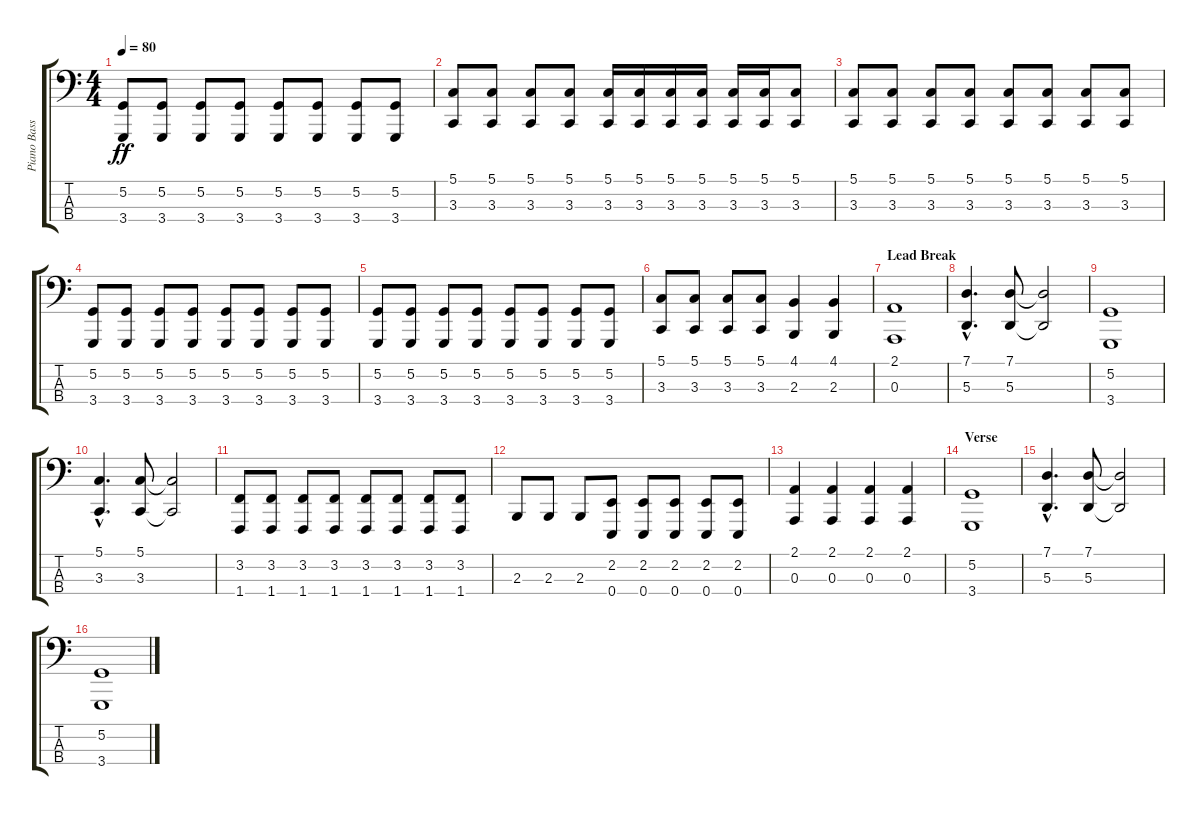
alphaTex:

\track ("Piano Bass" "Piano Bass") {instrument acousticgrandpiano}
\staff {score tabs}
\tuning (G2 D2 A1 E1) {hide}
\ts (4 4)
\tempo 80
\clef f4
\ks c
(5.2 3.4).8{dy ff} (5.2 3.4).8 (5.2 3.4).8 (5.2 3.4).8 (5.2 3.4).8 (5.2 3.4).8 (5.2 3.4).8 (5.2 3.4).8 |
(5.1 3.3).8 (5.1 3.3).8 (5.1 3.3).8 (5.1 3.3).8 (5.1 3.3).16 (5.1 3.3).16 (5.1 3.3).16 (5.1 3.3).16 (5.1 3.3).16 (5.1 3.3).16 (5.1 3.3).8 |
(5.1 3.3).8 (5.1 3.3).8 (5.1 3.3).8 (5.1 3.3).8 (5.1 3.3).8 (5.1 3.3).8 (5.1 3.3).8 (5.1 3.3).8 |
(5.2 3.4).8 (5.2 3.4).8 (5.2 3.4).8 (5.2 3.4).8 (5.2 3.4).8 (5.2 3.4).8 (5.2 3.4).8 (5.2 3.4).8 |
(5.2 3.4).8 (5.2 3.4).8 (5.2 3.4).8 (5.2 3.4).8 (5.2 3.4).8 (5.2 3.4).8 (5.2 3.4).8 (5.2 3.4).8 |
(5.1 3.3).8 (5.1 3.3).8 (5.1 3.3).8 (5.1 3.3).8 (4.1 2.3).4 (4.1 2.3).4 |
\section ("" "Lead Break")
(2.1 0.3).1 |
(7.1{hac} 5.3{hac}).4{d} (7.1 5.3).8 (7.1{t} 5.3{t}).2 |
(5.2 3.4).1 |
(5.1{hac} 3.3{hac}).4{d} (5.1 3.3).8 (5.1{t} 3.3{t}).2 |
(3.2 1.4).8 (3.2 1.4).8 (3.2 1.4).8 (3.2 1.4).8 (3.2 1.4).8 (3.2 1.4).8 (3.2 1.4).8 (3.2 1.4).8 |
2.3.8 2.3.8 2.3.8 (2.2 0.4).8 (2.2 0.4).8 (2.2 0.4).8 (2.2 0.4).8 (2.2 0.4).8 |
(2.1 0.3).4 (2.1 0.3).4 (2.1 0.3).4 (2.1 0.3).4 |
\section ("" "Verse")
(5.2 3.4).1 |
(7.1{hac} 5.3{hac}).4{d} (7.1 5.3).8 (7.1{t} 5.3{t}).2 |
(5.2 3.4).1
